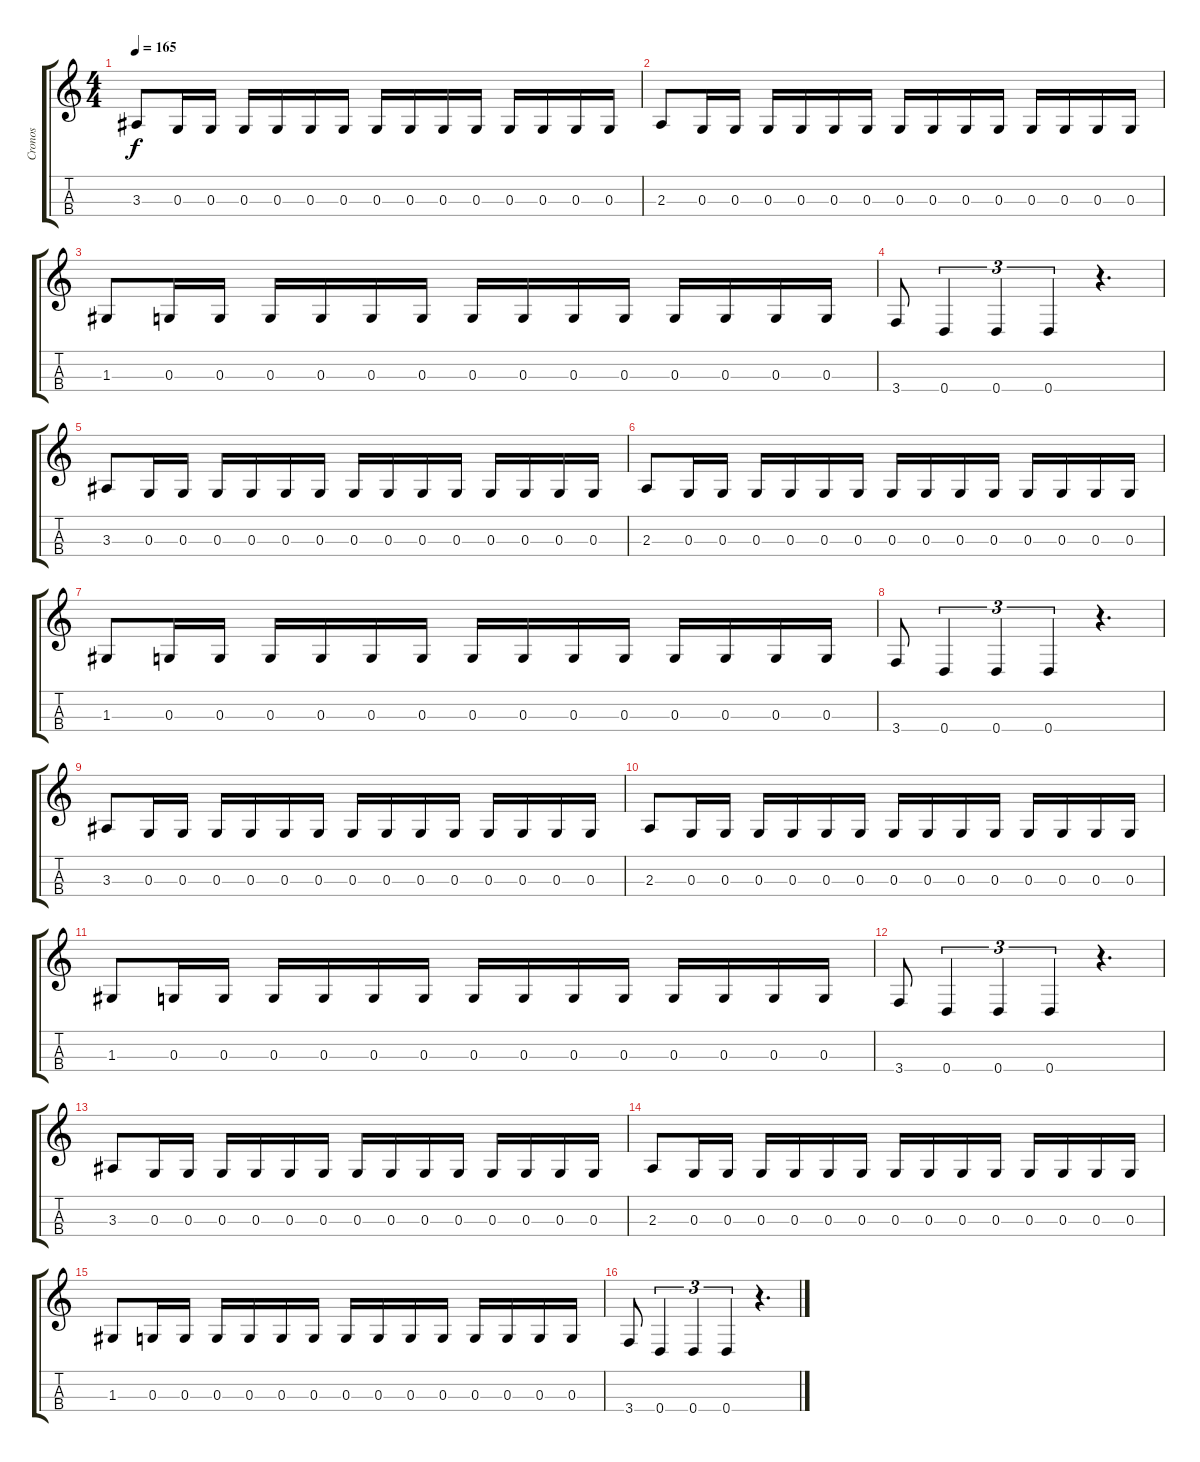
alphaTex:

\track ("Cronos" "Cronos") {instrument electricbasspick}
\staff {score tabs}
\tuning (F3 C3 G2 D2) {hide}
\ts (4 4)
\tempo 165
\clef g2
\ks c
3.3.8{dy f} 0.3.16 0.3.16 0.3.16 0.3.16 0.3.16 0.3.16 0.3.16 0.3.16 0.3.16 0.3.16 0.3.16 0.3.16 0.3.16 0.3.16 |
2.3.8 0.3.16 0.3.16 0.3.16 0.3.16 0.3.16 0.3.16 0.3.16 0.3.16 0.3.16 0.3.16 0.3.16 0.3.16 0.3.16 0.3.16 |
1.3.8 0.3.16 0.3.16 0.3.16 0.3.16 0.3.16 0.3.16 0.3.16 0.3.16 0.3.16 0.3.16 0.3.16 0.3.16 0.3.16 0.3.16 |
3.4.8 0.4.4{tu (3 2)} 0.4.4{tu (3 2)} 0.4.4{tu (3 2)} r.4{d} |
3.3.8 0.3.16 0.3.16 0.3.16 0.3.16 0.3.16 0.3.16 0.3.16 0.3.16 0.3.16 0.3.16 0.3.16 0.3.16 0.3.16 0.3.16 |
2.3.8 0.3.16 0.3.16 0.3.16 0.3.16 0.3.16 0.3.16 0.3.16 0.3.16 0.3.16 0.3.16 0.3.16 0.3.16 0.3.16 0.3.16 |
1.3.8 0.3.16 0.3.16 0.3.16 0.3.16 0.3.16 0.3.16 0.3.16 0.3.16 0.3.16 0.3.16 0.3.16 0.3.16 0.3.16 0.3.16 |
3.4.8 0.4.4{tu (3 2)} 0.4.4{tu (3 2)} 0.4.4{tu (3 2)} r.4{d} |
3.3.8 0.3.16 0.3.16 0.3.16 0.3.16 0.3.16 0.3.16 0.3.16 0.3.16 0.3.16 0.3.16 0.3.16 0.3.16 0.3.16 0.3.16 |
2.3.8 0.3.16 0.3.16 0.3.16 0.3.16 0.3.16 0.3.16 0.3.16 0.3.16 0.3.16 0.3.16 0.3.16 0.3.16 0.3.16 0.3.16 |
1.3.8 0.3.16 0.3.16 0.3.16 0.3.16 0.3.16 0.3.16 0.3.16 0.3.16 0.3.16 0.3.16 0.3.16 0.3.16 0.3.16 0.3.16 |
3.4.8 0.4.4{tu (3 2)} 0.4.4{tu (3 2)} 0.4.4{tu (3 2)} r.4{d} |
3.3.8 0.3.16 0.3.16 0.3.16 0.3.16 0.3.16 0.3.16 0.3.16 0.3.16 0.3.16 0.3.16 0.3.16 0.3.16 0.3.16 0.3.16 |
2.3.8 0.3.16 0.3.16 0.3.16 0.3.16 0.3.16 0.3.16 0.3.16 0.3.16 0.3.16 0.3.16 0.3.16 0.3.16 0.3.16 0.3.16 |
1.3.8 0.3.16 0.3.16 0.3.16 0.3.16 0.3.16 0.3.16 0.3.16 0.3.16 0.3.16 0.3.16 0.3.16 0.3.16 0.3.16 0.3.16 |
3.4.8 0.4.4{tu (3 2)} 0.4.4{tu (3 2)} 0.4.4{tu (3 2)} r.4{d}
